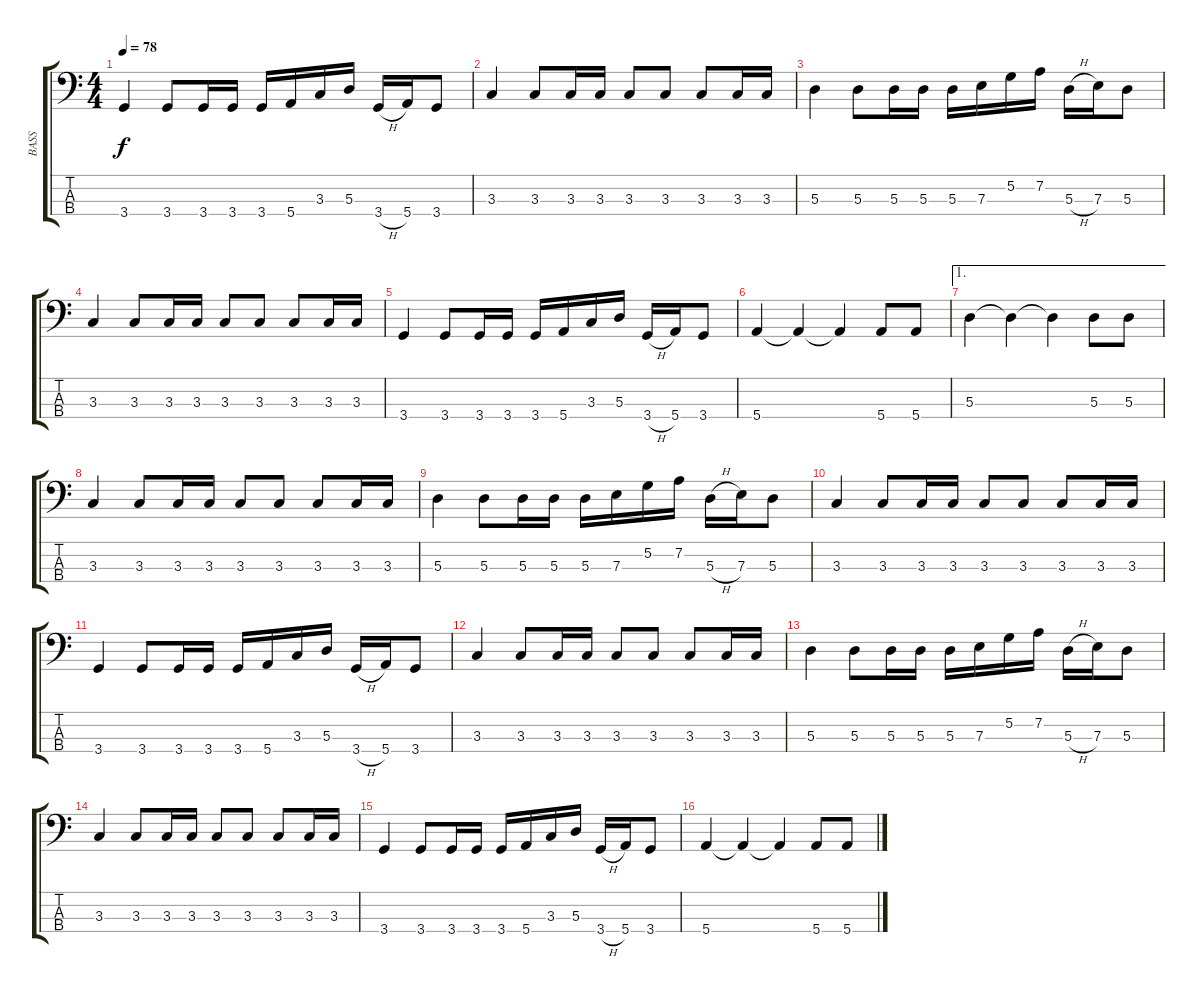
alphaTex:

\track ("BASS" "BASS") {instrument electricbassfinger}
\staff {score tabs}
\tuning (G2 D2 A1 E1) {hide}
\ts (4 4)
\tempo 78
\clef f4
\ks c
3.4.4{dy f} 3.4.8 3.4.16 3.4.16 3.4.16 5.4.16 3.3.16 5.3.16 3.4{h}.16 5.4.16 3.4.8 |
3.3.4 3.3.8 3.3.16 3.3.16 3.3.8 3.3.8 3.3.8 3.3.16 3.3.16 |
5.3.4 5.3.8 5.3.16 5.3.16 5.3.16 7.3.16 5.2.16 7.2.16 5.3{h}.16 7.3.16 5.3.8 |
3.3.4 3.3.8 3.3.16 3.3.16 3.3.8 3.3.8 3.3.8 3.3.16 3.3.16 |
3.4.4 3.4.8 3.4.16 3.4.16 3.4.16 5.4.16 3.3.16 5.3.16 3.4{h}.16 5.4.16 3.4.8 |
5.4.4 5.4{t}.4 5.4{t}.4 5.4.8 5.4.8 |
\ae 1
5.3.4 5.3{t}.4 5.3{t}.4 5.3.8 5.3.8 |
3.3.4 3.3.8 3.3.16 3.3.16 3.3.8 3.3.8 3.3.8 3.3.16 3.3.16 |
5.3.4 5.3.8 5.3.16 5.3.16 5.3.16 7.3.16 5.2.16 7.2.16 5.3{h}.16 7.3.16 5.3.8 |
3.3.4 3.3.8 3.3.16 3.3.16 3.3.8 3.3.8 3.3.8 3.3.16 3.3.16 |
3.4.4 3.4.8 3.4.16 3.4.16 3.4.16 5.4.16 3.3.16 5.3.16 3.4{h}.16 5.4.16 3.4.8 |
3.3.4 3.3.8 3.3.16 3.3.16 3.3.8 3.3.8 3.3.8 3.3.16 3.3.16 |
5.3.4 5.3.8 5.3.16 5.3.16 5.3.16 7.3.16 5.2.16 7.2.16 5.3{h}.16 7.3.16 5.3.8 |
3.3.4 3.3.8 3.3.16 3.3.16 3.3.8 3.3.8 3.3.8 3.3.16 3.3.16 |
3.4.4 3.4.8 3.4.16 3.4.16 3.4.16 5.4.16 3.3.16 5.3.16 3.4{h}.16 5.4.16 3.4.8 |
5.4.4 5.4{t}.4 5.4{t}.4 5.4.8 5.4.8
